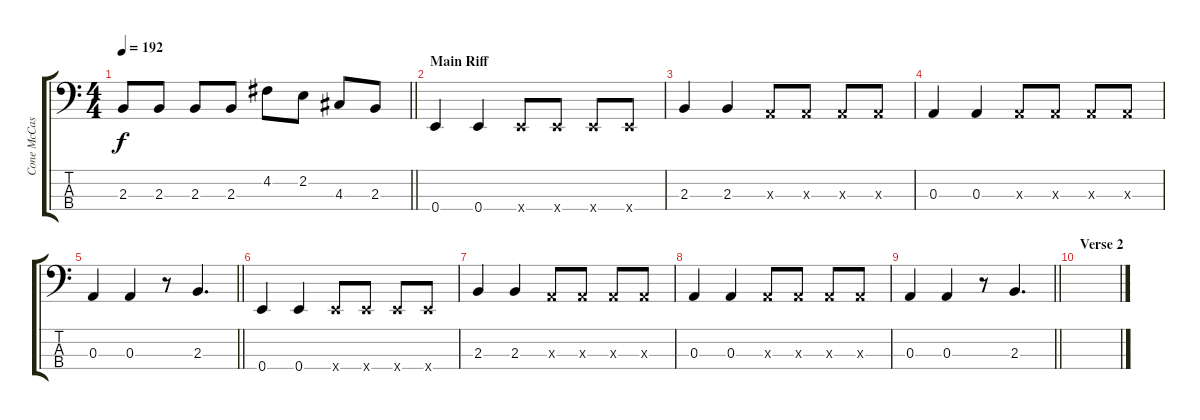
\track ("Cone McCaslin Bass" "Cone McCas") {instrument electricbassfinger}
\staff {score tabs}
\tuning (G2 D2 A1 E1) {hide}
\ts (4 4)
\tempo 192
\clef f4
\barLineRight lightlight
\ks c
2.3.8{dy f} 2.3.8 2.3.8 2.3.8 4.2.8 2.2.8 4.3.8 2.3.8 |
\section ("" "Main Riff")
0.4.4 0.4.4 0.4{x}.8 0.4{x}.8 0.4{x}.8 0.4{x}.8 |
2.3.4 2.3.4 0.3{x}.8 0.3{x}.8 0.3{x}.8 0.3{x}.8 |
0.3.4 0.3.4 0.3{x}.8 0.3{x}.8 0.3{x}.8 0.3{x}.8 |
\barLineRight lightlight
0.3.4 0.3.4 r.8 2.3.4{d} |
0.4.4 0.4.4 0.4{x}.8 0.4{x}.8 0.4{x}.8 0.4{x}.8 |
2.3.4 2.3.4 0.3{x}.8 0.3{x}.8 0.3{x}.8 0.3{x}.8 |
0.3.4 0.3.4 0.3{x}.8 0.3{x}.8 0.3{x}.8 0.3{x}.8 |
\barLineRight lightlight
0.3.4 0.3.4 r.8 2.3.4{d} |
\section ("" "Verse 2")
